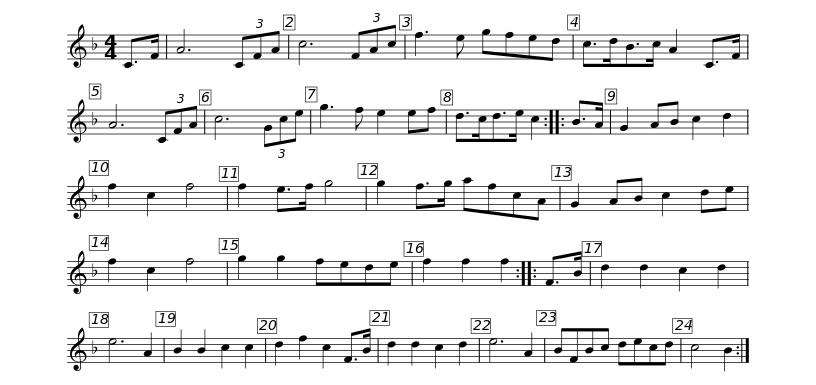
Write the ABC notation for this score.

X:1
L:1/8
M:4/4
I:linebreak $
K:F
V:1 treble
V:1
 C>F | A6 (3CFA | c6 (3FAc | f3 e gfed | c>dB>c A2 C>F | %5
 A6 (3CFA | c6 (3Gce | g3 f e2 ef |$ d>cd>e c2 :: B>A | %10
 G2 AB c2 d2 | f2 c2 f4 | f2 e>f g4 | g2 f>g afcA | G2 AB c2 de | %15
 f2 c2 f4 |$ g2 g2 fede | f2 f2 f2 :: F>B | d2 d2 c2 d2 | %20
 e6 A2 | B2 B2 c2 c2 | d2 f2 c2 F>B | d2 d2 c2 d2 | e6 A2 |$ %25
 BFBc decd | c4 B2 :| %27
